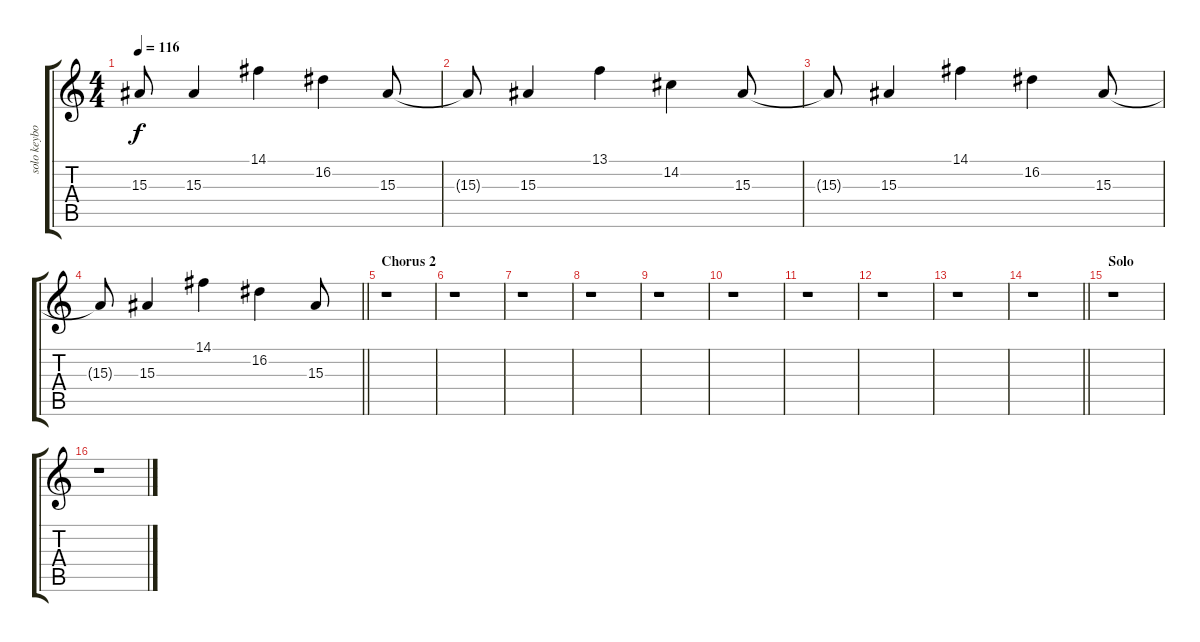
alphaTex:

\track ("solo keyboard" "solo keybo") {instrument electricpiano1}
\staff {score tabs}
\tuning (E4 B3 G3 D3 A2 E2) {hide}
\ts (4 4)
\tempo 116
\clef g2
\ks c
15.3{t}.8{dy f} 15.3.4 14.1.4 16.2.4 15.3.8 |
15.3{t}.8 15.3.4 13.1.4 14.2.4 15.3.8 |
15.3{t}.8 15.3.4 14.1.4 16.2.4 15.3.8 |
\barLineRight lightlight
15.3{t}.8 15.3.4 14.1.4 16.2.4 15.3.8 |
\section ("" "Chorus 2")
r.1 |
r.1 |
r.1 |
r.1 |
r.1 |
r.1 |
r.1 |
r.1 |
r.1 |
\barLineRight lightlight
r.1 |
\section ("" "Solo")
r.1 |
r.1
